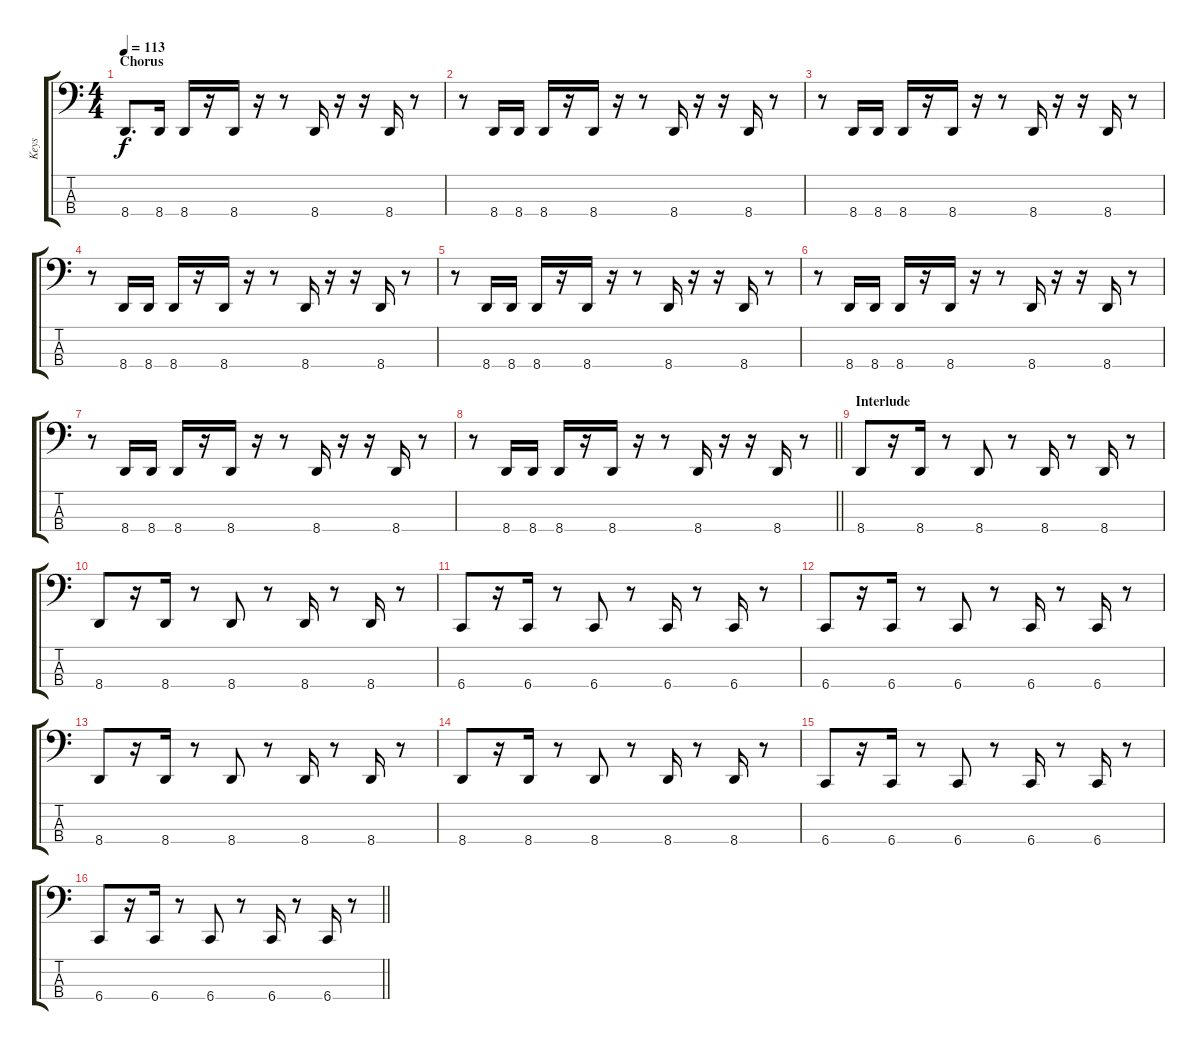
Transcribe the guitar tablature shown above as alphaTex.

\track ("Keys" "Keys") {instrument clavinet}
\staff {score tabs}
\tuning (A2 E2 B1 Gb1) {hide}
\ts (4 4)
\section ("" "Chorus")
\tempo 113
\clef f4
\ks c
8.4.8{d dy f} 8.4.16 8.4.16 r.16 8.4.16 r.16 r.8 8.4.16 r.16 r.16 8.4.16 r.8 |
r.8 8.4.16 8.4.16 8.4.16 r.16 8.4.16 r.16 r.8 8.4.16 r.16 r.16 8.4.16 r.8 |
r.8 8.4.16 8.4.16 8.4.16 r.16 8.4.16 r.16 r.8 8.4.16 r.16 r.16 8.4.16 r.8 |
r.8 8.4.16 8.4.16 8.4.16 r.16 8.4.16 r.16 r.8 8.4.16 r.16 r.16 8.4.16 r.8 |
r.8 8.4.16 8.4.16 8.4.16 r.16 8.4.16 r.16 r.8 8.4.16 r.16 r.16 8.4.16 r.8 |
r.8 8.4.16 8.4.16 8.4.16 r.16 8.4.16 r.16 r.8 8.4.16 r.16 r.16 8.4.16 r.8 |
r.8 8.4.16 8.4.16 8.4.16 r.16 8.4.16 r.16 r.8 8.4.16 r.16 r.16 8.4.16 r.8 |
\barLineRight lightlight
r.8 8.4.16 8.4.16 8.4.16 r.16 8.4.16 r.16 r.8 8.4.16 r.16 r.16 8.4.16 r.8 |
\section ("" "Interlude")
8.4.8 r.16 8.4.16 r.8 8.4.8 r.8 8.4.16 r.8 8.4.16 r.8 |
8.4.8 r.16 8.4.16 r.8 8.4.8 r.8 8.4.16 r.8 8.4.16 r.8 |
6.4.8 r.16 6.4.16 r.8 6.4.8 r.8 6.4.16 r.8 6.4.16 r.8 |
6.4.8 r.16 6.4.16 r.8 6.4.8 r.8 6.4.16 r.8 6.4.16 r.8 |
8.4.8 r.16 8.4.16 r.8 8.4.8 r.8 8.4.16 r.8 8.4.16 r.8 |
8.4.8 r.16 8.4.16 r.8 8.4.8 r.8 8.4.16 r.8 8.4.16 r.8 |
6.4.8 r.16 6.4.16 r.8 6.4.8 r.8 6.4.16 r.8 6.4.16 r.8 |
\barLineRight lightlight
6.4.8 r.16 6.4.16 r.8 6.4.8 r.8 6.4.16 r.8 6.4.16 r.8
